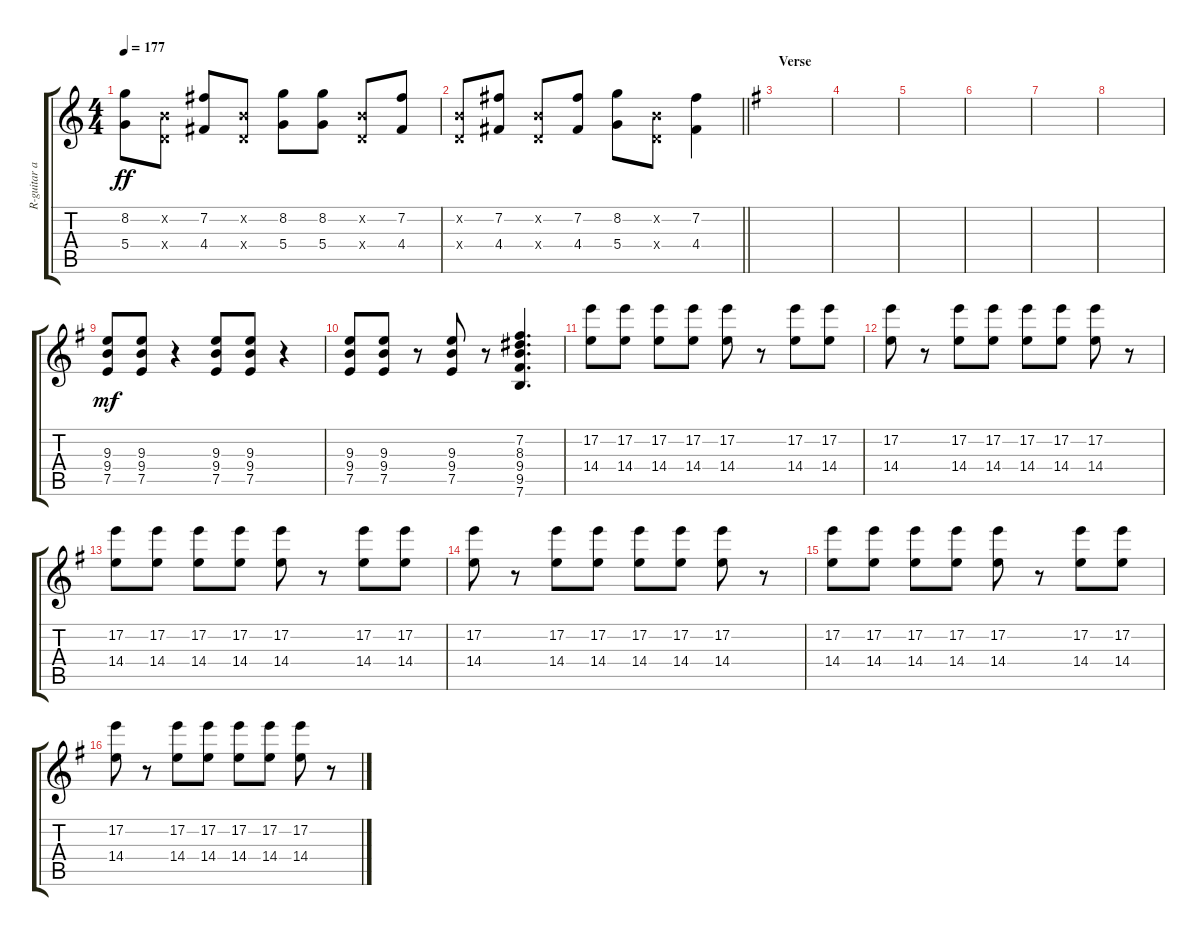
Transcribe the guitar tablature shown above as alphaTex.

\track ("R-guitar azusa nakano" "R-guitar a") {instrument distortionguitar}
\staff {score tabs}
\tuning (E4 B3 G3 D3 A2 E2) {hide}
\ts (4 4)
\tempo 177
\clef g2
\ks c
(8.2 5.4).8{dy ff} (0.2{x} 0.4{x}).8 (7.2 4.4).8 (0.2{x} 0.4{x}).8 (8.2 5.4).8 (8.2 5.4).8 (0.2{x} 0.4{x}).8 (7.2 4.4).8 |
\barLineRight lightlight
(0.2{x} 0.4{x}).8 (7.2 4.4).8 (0.2{x} 0.4{x}).8 (7.2 4.4).8 (8.2 5.4).8 (0.2{x} 0.4{x}).8 (7.2 4.4).4 |
\section ("" "Verse")
\ks eminor
|
|
|
|
|
|
(9.3 9.4 7.5).8{dy mf} (9.3 9.4 7.5).8 r.4 (9.3 9.4 7.5).8 (9.3 9.4 7.5).8 r.4 |
(9.3 9.4 7.5).8 (9.3 9.4 7.5).8 r.8 (9.3 9.4 7.5).8 r.8 (7.2 8.3 9.4 9.5 7.6).4{d} |
(17.2 14.4).8 (17.2 14.4).8 (17.2 14.4).8 (17.2 14.4).8 (17.2 14.4).8 r.8 (17.2 14.4).8 (17.2 14.4).8 |
(17.2 14.4).8 r.8 (17.2 14.4).8 (17.2 14.4).8 (17.2 14.4).8 (17.2 14.4).8 (17.2 14.4).8 r.8 |
(17.2 14.4).8 (17.2 14.4).8 (17.2 14.4).8 (17.2 14.4).8 (17.2 14.4).8 r.8 (17.2 14.4).8 (17.2 14.4).8 |
(17.2 14.4).8 r.8 (17.2 14.4).8 (17.2 14.4).8 (17.2 14.4).8 (17.2 14.4).8 (17.2 14.4).8 r.8 |
(17.2 14.4).8 (17.2 14.4).8 (17.2 14.4).8 (17.2 14.4).8 (17.2 14.4).8 r.8 (17.2 14.4).8 (17.2 14.4).8 |
(17.2 14.4).8 r.8 (17.2 14.4).8 (17.2 14.4).8 (17.2 14.4).8 (17.2 14.4).8 (17.2 14.4).8 r.8
